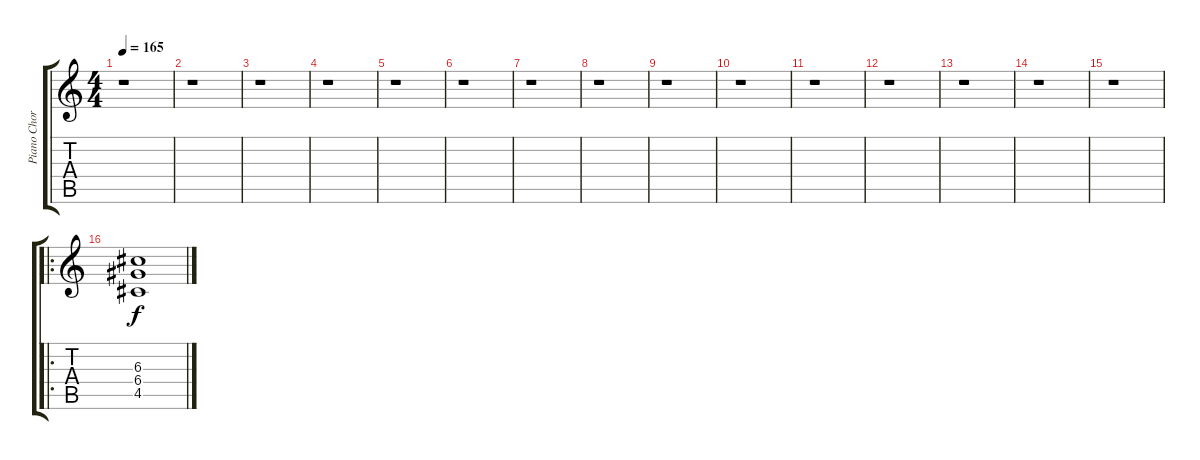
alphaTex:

\track ("Piano Chords Transposed To Guitar" "Piano Chor") {instrument electricguitarclean}
\staff {score tabs}
\tuning (E4 B3 G3 D3 A2 D2) {hide}
\ts (4 4)
\tempo 165
\clef g2
\ks c
r.1{dy f} |
r.1 |
r.1 |
r.1 |
r.1 |
r.1 |
r.1 |
r.1 |
r.1 |
r.1 |
r.1 |
r.1 |
r.1 |
r.1 |
r.1 |
\ro
(6.3 6.4 4.5).1
